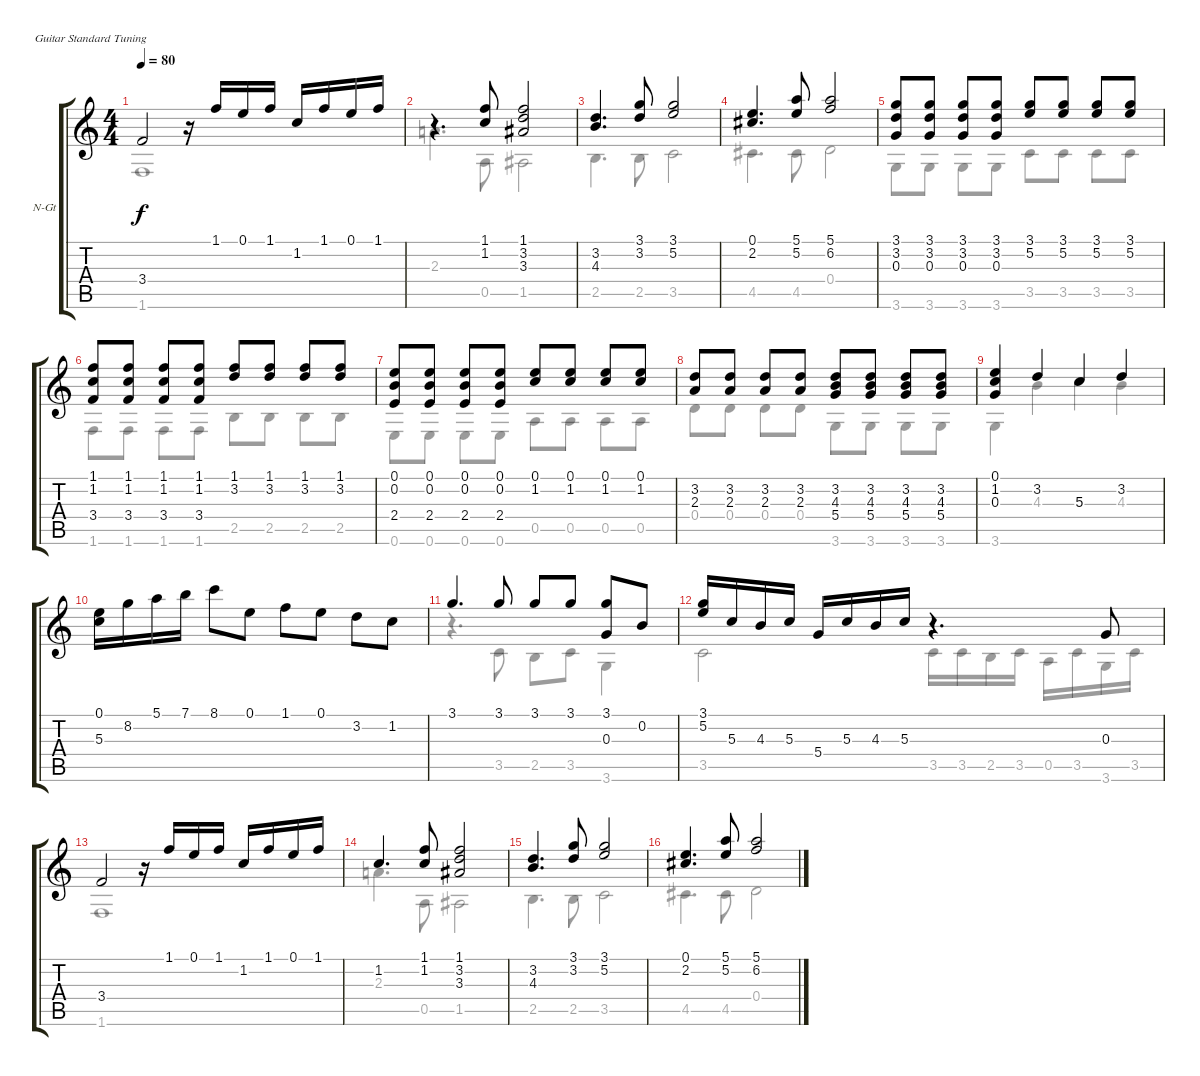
\bracketExtendMode groupsimilarinstruments
\firstSystemTrackNameOrientation horizontal
\otherSystemsTrackNameOrientation horizontal
\track ("Prelude & Fugue BWV 553" "N-Gt") {instrument acousticguitarnylon}
\staff {score tabs}
\tuning (E4 B3 G3 D3 A2 E2)
\voice
\ts (4 4)
\beaming (8 2 2 2 2)
\tempo 80
\clef g2
\ks c
3.4.2{dy f instrument acousticguitarnylon} r.16 1.1.16 0.1.16 1.1.16 1.2.16 1.1.16 0.1.16 1.1.16 |
r.4{d} (1.1 1.2).8 (1.1 3.2 3.3).2 |
(3.2 4.3).4{d} (3.1 3.2).8 (3.1 5.2).2 |
(0.1 2.2).4{d} (5.1 5.2).8 (5.1 6.2).2 |
(3.1 3.2 0.3).8 (3.1 3.2 0.3).8 (3.1 3.2 0.3).8 (3.1 3.2 0.3).8 (3.1 5.2).8 (3.1 5.2).8 (3.1 5.2).8 (3.1 5.2).8 |
(1.1 1.2 3.4).8 (1.1 1.2 3.4).8 (1.1 1.2 3.4).8 (1.1 1.2 3.4).8 (1.1 3.2).8 (1.1 3.2).8 (1.1 3.2).8 (1.1 3.2).8 |
(0.1 0.2 2.4).8 (0.1 0.2 2.4).8 (0.1 0.2 2.4).8 (0.1 0.2 2.4).8 (0.1 1.2).8 (0.1 1.2).8 (0.1 1.2).8 (0.1 1.2).8 |
(3.2 2.3).8 (3.2 2.3).8 (3.2 2.3).8 (3.2 2.3).8 (3.2 4.3 5.4).8 (3.2 4.3 5.4).8 (3.2 4.3 5.4).8 (3.2 4.3 5.4).8 |
(0.1 1.2 0.3).4 3.2.4 5.3.4 3.2.4 |
(0.1 5.3).16 8.2.16 5.1.16 7.1.16 8.1.8 0.1.8 1.1.8 0.1.8 3.2.8 1.2.8 |
3.1.4{d} 3.1.8 3.1.8 3.1.8 (3.1 0.3).8 0.2.8 |
(3.1 5.2).16 5.3.16 4.3.16 5.3.16 5.4.16 5.3.16 4.3.16 5.3.16 r.4{d} 0.3.8 |
3.4.2 r.16 1.1.16 0.1.16 1.1.16 1.2.16 1.1.16 0.1.16 1.1.16 |
1.2.4{d} (1.1 1.2).8 (1.1 3.2 3.3).2 |
(3.2 4.3).4{d} (3.1 3.2).8 (3.1 5.2).2 |
(0.1 2.2).4{d} (5.1 5.2).8 (5.1 6.2).2
\voice
\clef g2
\ottava regular
\simile none
\ks c
1.6.1{dy f} |
2.3.4{d} 0.5.8 1.5.2 |
2.5.4{d} 2.5.8 3.5.2 |
4.5.4{d} 4.5.8 0.4.2 |
3.6.8 3.6.8 3.6.8 3.6.8 3.5.8 3.5.8 3.5.8 3.5.8 |
1.6.8 1.6.8 1.6.8 1.6.8 2.5.8 2.5.8 2.5.8 2.5.8 |
0.6.8 0.6.8 0.6.8 0.6.8 0.5.8 0.5.8 0.5.8 0.5.8 |
0.4.8 0.4.8 0.4.8 0.4.8 3.6.8 3.6.8 3.6.8 3.6.8 |
3.6.4 4.3.4 5.3.4 4.3.4 |
|
r.4{d} 3.5.8 2.5.8 3.5.8 3.6.4 |
3.5.2 3.5.16 3.5.16 2.5.16 3.5.16 0.5.16 3.5.16 3.6.16 3.5.16 |
1.6.1 |
2.3.4{d} 0.5.8 1.5.2 |
2.5.4{d} 2.5.8 3.5.2 |
4.5.4{d} 4.5.8 0.4.2
